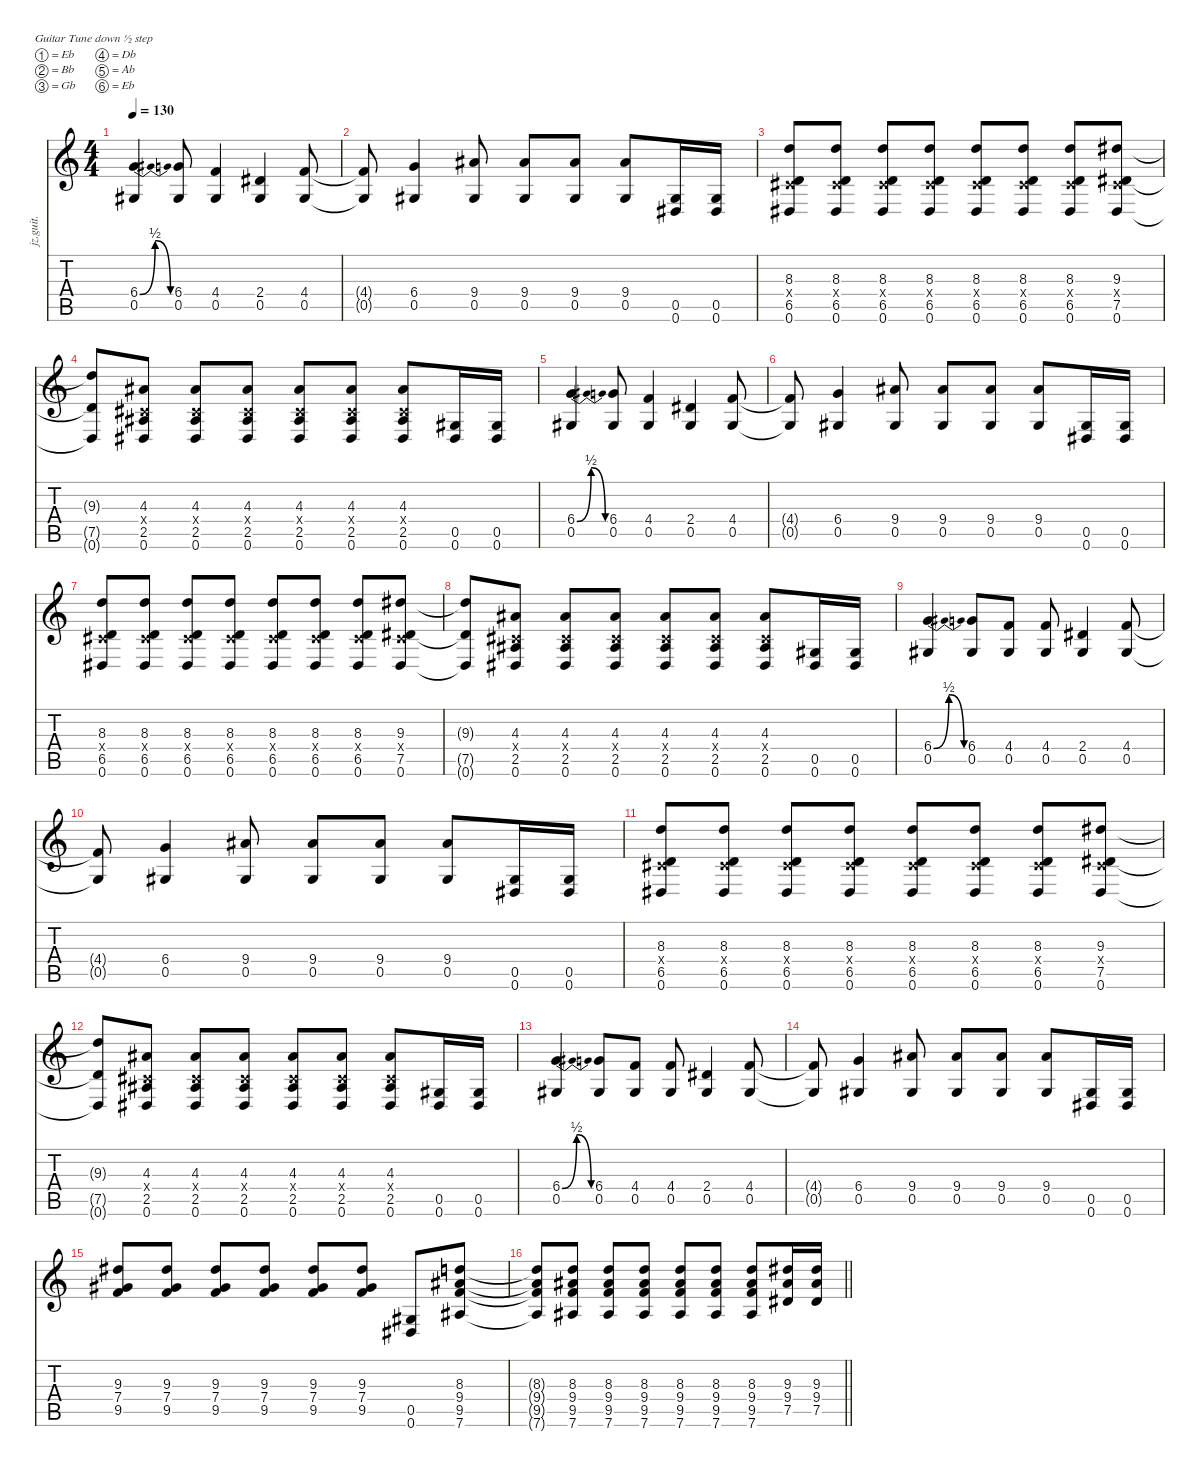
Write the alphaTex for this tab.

\defaultSystemsLayout 4
\hideDynamics
\bracketExtendMode nobrackets
\otherSystemsTrackNameOrientation horizontal
\track ("Billy" "jz.guit.") {instrument electricguitarjazz}
\staff {score tabs}
\tuning (Eb4 Bb3 Gb3 Db3 Ab2 Eb2)
\ts (4 4)
\tempo 130
\clef g2
\ks c
(6.4{be (bendrelease 0 0 9.999999599999999 2 19.999999199999998 2 30 0)} 0.5{acc #}).4{dy f beam Up} (6.4 0.5{acc #}).8{beam Up} (4.4 0.5{acc #}).4{beam Up} (2.4{acc #} 0.5{acc #}).4{beam Up} (4.4 0.5{acc #}).8{beam Up} |
(4.4{t} 0.5{t acc #}).8{beam Up} (6.4 0.5{acc #}).4{beam Up} (9.4{acc #} 0.5{acc #}).8{beam Up} (9.4{acc #} 0.5{acc #}).8{beam Up} (9.4{acc #} 0.5{acc #}).8{beam Up} (9.4{acc #} 0.5{acc #}).8{beam Up} (0.5{acc #} 0.6{acc #}).16{beam Up} (0.5{acc #} 0.6{acc #}).16{beam Up} |
(8.3 0.4{x acc #} 6.5 0.6{acc #}).8{beam Up} (8.3 0.4{x acc #} 6.5 0.6{acc #}).8{beam Up} (8.3 0.4{x acc #} 6.5 0.6{acc #}).8{beam Up} (8.3 0.4{x acc #} 6.5 0.6{acc #}).8{beam Up} (8.3 0.4{x acc #} 6.5 0.6{acc #}).8{beam Up} (8.3 0.4{x acc #} 6.5 0.6{acc #}).8{beam Up} (8.3 0.4{x acc #} 6.5 0.6{acc #}).8{beam Up} (9.3{acc #} 0.4{x acc #} 7.5{acc #} 0.6{acc #}).8{beam Up} |
(9.3{t acc #} 7.5{t acc #} 0.6{t acc #}).8{beam Up} (4.3{acc #} 0.4{x acc #} 2.5{acc #} 0.6{acc #}).8{beam Up} (4.3{acc #} 0.4{x acc #} 2.5{acc #} 0.6{acc #}).8{beam Up} (4.3{acc #} 0.4{x acc #} 2.5{acc #} 0.6{acc #}).8{beam Up} (4.3{acc #} 0.4{x acc #} 2.5{acc #} 0.6{acc #}).8{beam Up} (4.3{acc #} 0.4{x acc #} 2.5{acc #} 0.6{acc #}).8{beam Up} (4.3{acc #} 0.4{x acc #} 2.5{acc #} 0.6{acc #}).8{beam Up} (0.5{acc #} 0.6{acc #}).16{beam Up} (0.5{acc #} 0.6{acc #}).16{beam Up} |
(6.4{be (bendrelease 0 0 9.999999599999999 2 19.999999199999998 2 30 0)} 0.5{acc #}).4{beam Up} (6.4 0.5{acc #}).8{beam Up} (4.4 0.5{acc #}).4{beam Up} (2.4{acc #} 0.5{acc #}).4{beam Up} (4.4 0.5{acc #}).8{beam Up} |
(4.4{t} 0.5{t acc #}).8{beam Up} (6.4 0.5{acc #}).4{beam Up} (9.4{acc #} 0.5{acc #}).8{beam Up} (9.4{acc #} 0.5{acc #}).8{beam Up} (9.4{acc #} 0.5{acc #}).8{beam Up} (9.4{acc #} 0.5{acc #}).8{beam Up} (0.5{acc #} 0.6{acc #}).16{beam Up} (0.5{acc #} 0.6{acc #}).16{beam Up} |
(8.3 0.4{x acc #} 6.5 0.6{acc #}).8{beam Up} (8.3 0.4{x acc #} 6.5 0.6{acc #}).8{beam Up} (8.3 0.4{x acc #} 6.5 0.6{acc #}).8{beam Up} (8.3 0.4{x acc #} 6.5 0.6{acc #}).8{beam Up} (8.3 0.4{x acc #} 6.5 0.6{acc #}).8{beam Up} (8.3 0.4{x acc #} 6.5 0.6{acc #}).8{beam Up} (8.3 0.4{x acc #} 6.5 0.6{acc #}).8{beam Up} (9.3{acc #} 0.4{x acc #} 7.5{acc #} 0.6{acc #}).8{beam Up} |
(9.3{t acc #} 7.5{t acc #} 0.6{t acc #}).8{beam Up} (4.3{acc #} 0.4{x acc #} 2.5{acc #} 0.6{acc #}).8{beam Up} (4.3{acc #} 0.4{x acc #} 2.5{acc #} 0.6{acc #}).8{beam Up} (4.3{acc #} 0.4{x acc #} 2.5{acc #} 0.6{acc #}).8{beam Up} (4.3{acc #} 0.4{x acc #} 2.5{acc #} 0.6{acc #}).8{beam Up} (4.3{acc #} 0.4{x acc #} 2.5{acc #} 0.6{acc #}).8{beam Up} (4.3{acc #} 0.4{x acc #} 2.5{acc #} 0.6{acc #}).8{beam Up} (0.5{acc #} 0.6{acc #}).16{beam Up} (0.5{acc #} 0.6{acc #}).16{beam Up} |
(6.4{be (bendrelease 0 0 9.999999599999999 2 19.999999199999998 2 30 0)} 0.5{acc #}).4{beam Up} (6.4 0.5{acc #}).8{beam Up} (4.4 0.5{acc #}).8{beam Up} (4.4 0.5{acc #}).8{beam Up} (2.4{acc #} 0.5{acc #}).4{beam Up} (4.4 0.5{acc #}).8{beam Up} |
(4.4{t} 0.5{t acc #}).8{beam Up} (6.4 0.5{acc #}).4{beam Up} (9.4{acc #} 0.5{acc #}).8{beam Up} (9.4{acc #} 0.5{acc #}).8{beam Up} (9.4{acc #} 0.5{acc #}).8{beam Up} (9.4{acc #} 0.5{acc #}).8{beam Up} (0.5{acc #} 0.6{acc #}).16{beam Up} (0.5{acc #} 0.6{acc #}).16{beam Up} |
(8.3 0.4{x acc #} 6.5 0.6{acc #}).8{beam Up} (8.3 0.4{x acc #} 6.5 0.6{acc #}).8{beam Up} (8.3 0.4{x acc #} 6.5 0.6{acc #}).8{beam Up} (8.3 0.4{x acc #} 6.5 0.6{acc #}).8{beam Up} (8.3 0.4{x acc #} 6.5 0.6{acc #}).8{beam Up} (8.3 0.4{x acc #} 6.5 0.6{acc #}).8{beam Up} (8.3 0.4{x acc #} 6.5 0.6{acc #}).8{beam Up} (9.3{acc #} 0.4{x acc #} 7.5{acc #} 0.6{acc #}).8{beam Up} |
(9.3{t acc #} 7.5{t acc #} 0.6{t acc #}).8{beam Up} (4.3{acc #} 0.4{x acc #} 2.5{acc #} 0.6{acc #}).8{beam Up} (4.3{acc #} 0.4{x acc #} 2.5{acc #} 0.6{acc #}).8{beam Up} (4.3{acc #} 0.4{x acc #} 2.5{acc #} 0.6{acc #}).8{beam Up} (4.3{acc #} 0.4{x acc #} 2.5{acc #} 0.6{acc #}).8{beam Up} (4.3{acc #} 0.4{x acc #} 2.5{acc #} 0.6{acc #}).8{beam Up} (4.3{acc #} 0.4{x acc #} 2.5{acc #} 0.6{acc #}).8{beam Up} (0.5{acc #} 0.6{acc #}).16{beam Up} (0.5{acc #} 0.6{acc #}).16{beam Up} |
(6.4{be (bendrelease 0 0 9.999999599999999 2 19.999999199999998 2 30 0)} 0.5{acc #}).4{beam Up} (6.4 0.5{acc #}).8{beam Up} (4.4 0.5{acc #}).8{beam Up} (4.4 0.5{acc #}).8{beam Up} (2.4{acc #} 0.5{acc #}).4{beam Up} (4.4 0.5{acc #}).8{beam Up} |
(4.4{t} 0.5{t acc #}).8{beam Up} (6.4 0.5{acc #}).4{beam Up} (9.4{acc #} 0.5{acc #}).8{beam Up} (9.4{acc #} 0.5{acc #}).8{beam Up} (9.4{acc #} 0.5{acc #}).8{beam Up} (9.4{acc #} 0.5{acc #}).8{beam Up} (0.5{acc #} 0.6{acc #}).16{beam Up} (0.5{acc #} 0.6{acc #}).16{beam Up} |
(9.3{acc #} 7.4{acc #} 9.5).8{beam Up} (9.3{acc #} 7.4{acc #} 9.5).8{beam Up} (9.3{acc #} 7.4{acc #} 9.5).8{beam Up} (9.3{acc #} 7.4{acc #} 9.5).8{beam Up} (9.3{acc #} 7.4{acc #} 9.5).8{beam Up} (9.3{acc #} 7.4{acc #} 9.5).8{beam Up} (0.5{acc #} 0.6{acc #}).8{beam Up} (8.3 9.4{acc #} 9.5 7.6{acc #}).8{beam Up} |
\barLineRight lightlight
(8.3{t} 9.4{t acc #} 9.5{t} 7.6{t acc #}).8{beam Up} (8.3 9.4{acc #} 9.5 7.6{acc #}).8{beam Up} (8.3 9.4{acc #} 9.5 7.6{acc #}).8{beam Up} (8.3 9.4{acc #} 9.5 7.6{acc #}).8{beam Up} (8.3 9.4{acc #} 9.5 7.6{acc #}).8{beam Up} (8.3 9.4{acc #} 9.5 7.6{acc #}).8{beam Up} (8.3 9.4{acc #} 9.5 7.6{acc #}).8{beam Up} (9.3{acc #} 9.4{acc #} 7.5{acc #}).16{beam Up} (9.3{acc #} 9.4{acc #} 7.5{acc #}).16{beam Up}
